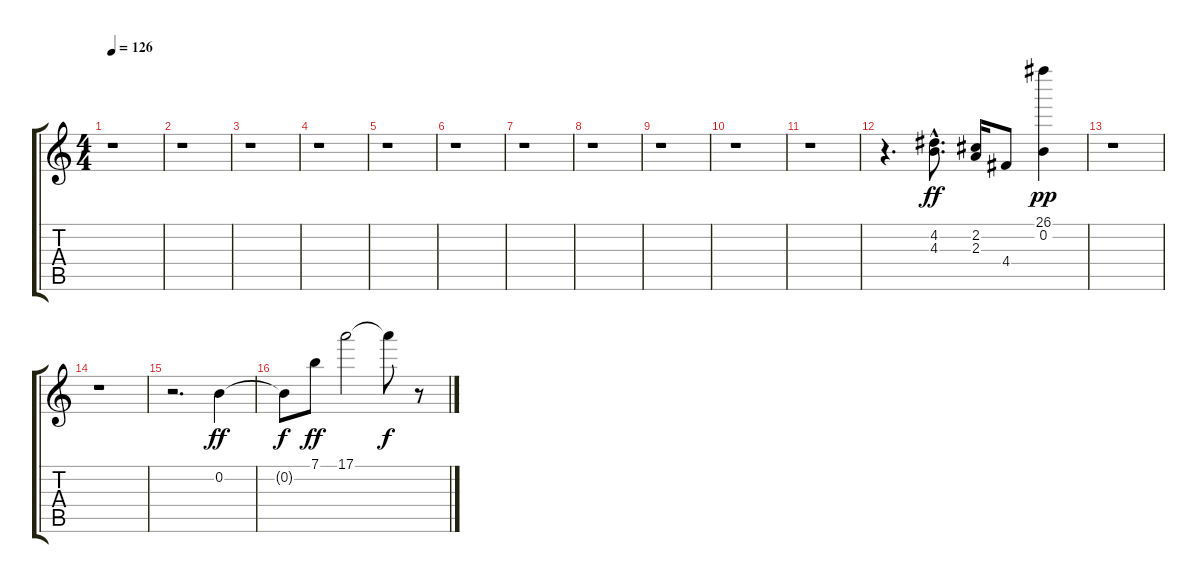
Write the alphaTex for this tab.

\track "" {instrument distortionguitar}
\staff {score tabs}
\tuning (E4 B3 G3 D3 A2 E2) {hide}
\ts (4 4)
\tempo 126
\clef g2
\ks c
r.1{dy f} |
r.1 |
r.1 |
r.1 |
r.1 |
r.1 |
r.1 |
r.1 |
r.1 |
r.1 |
r.1 |
r.4{d} (4.2{hac} 4.3{hac}).8{d dy ff} (2.2 2.3).16 4.4.8 (26.1 0.2).4{dy pp} |
r.1 |
r.1 |
r.2{d} 0.2.4{dy ff} |
0.2{t}.8{dy f} 7.1.8{dy ff} 17.1.2 17.1{t}.8{dy f} r.8
